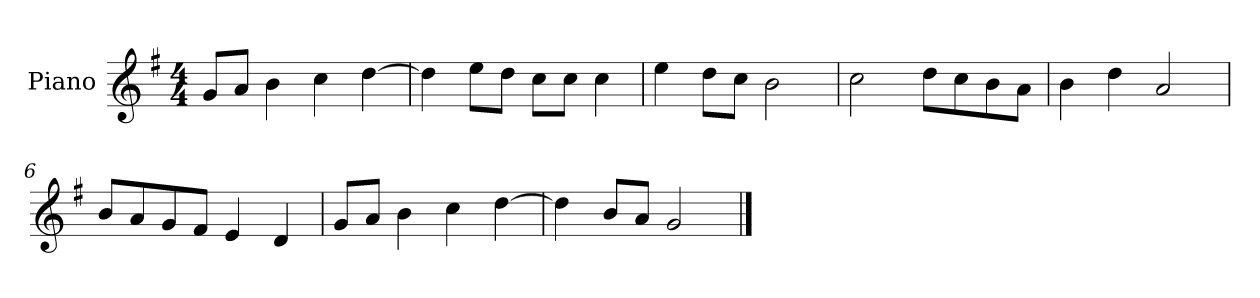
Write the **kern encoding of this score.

**kern
*part1
*staff1
*I"Piano
*I'P-no
*clefG2
*k[f#]
*M4/4
*MM90
=1
8g/L
8a/J
4b\
4cc\
[4dd\
=2
4dd\]
8ee\L
8dd\J
8cc\L
8cc\J
4cc\
=3
4ee\
8dd\L
8cc\J
2b\
=4
2cc\
8dd\L
8cc\
8b\
8a\J
=5
4b\
4dd\
2a/
=6
8b/L
8a/
8g/
8f#/J
4e/
4d/
=7
8g/L
8a/J
4b\
4cc\
[4dd\
!!LO:LB:g=z
=8
4dd\]
8b/L
8a/J
2g/
==
*-
